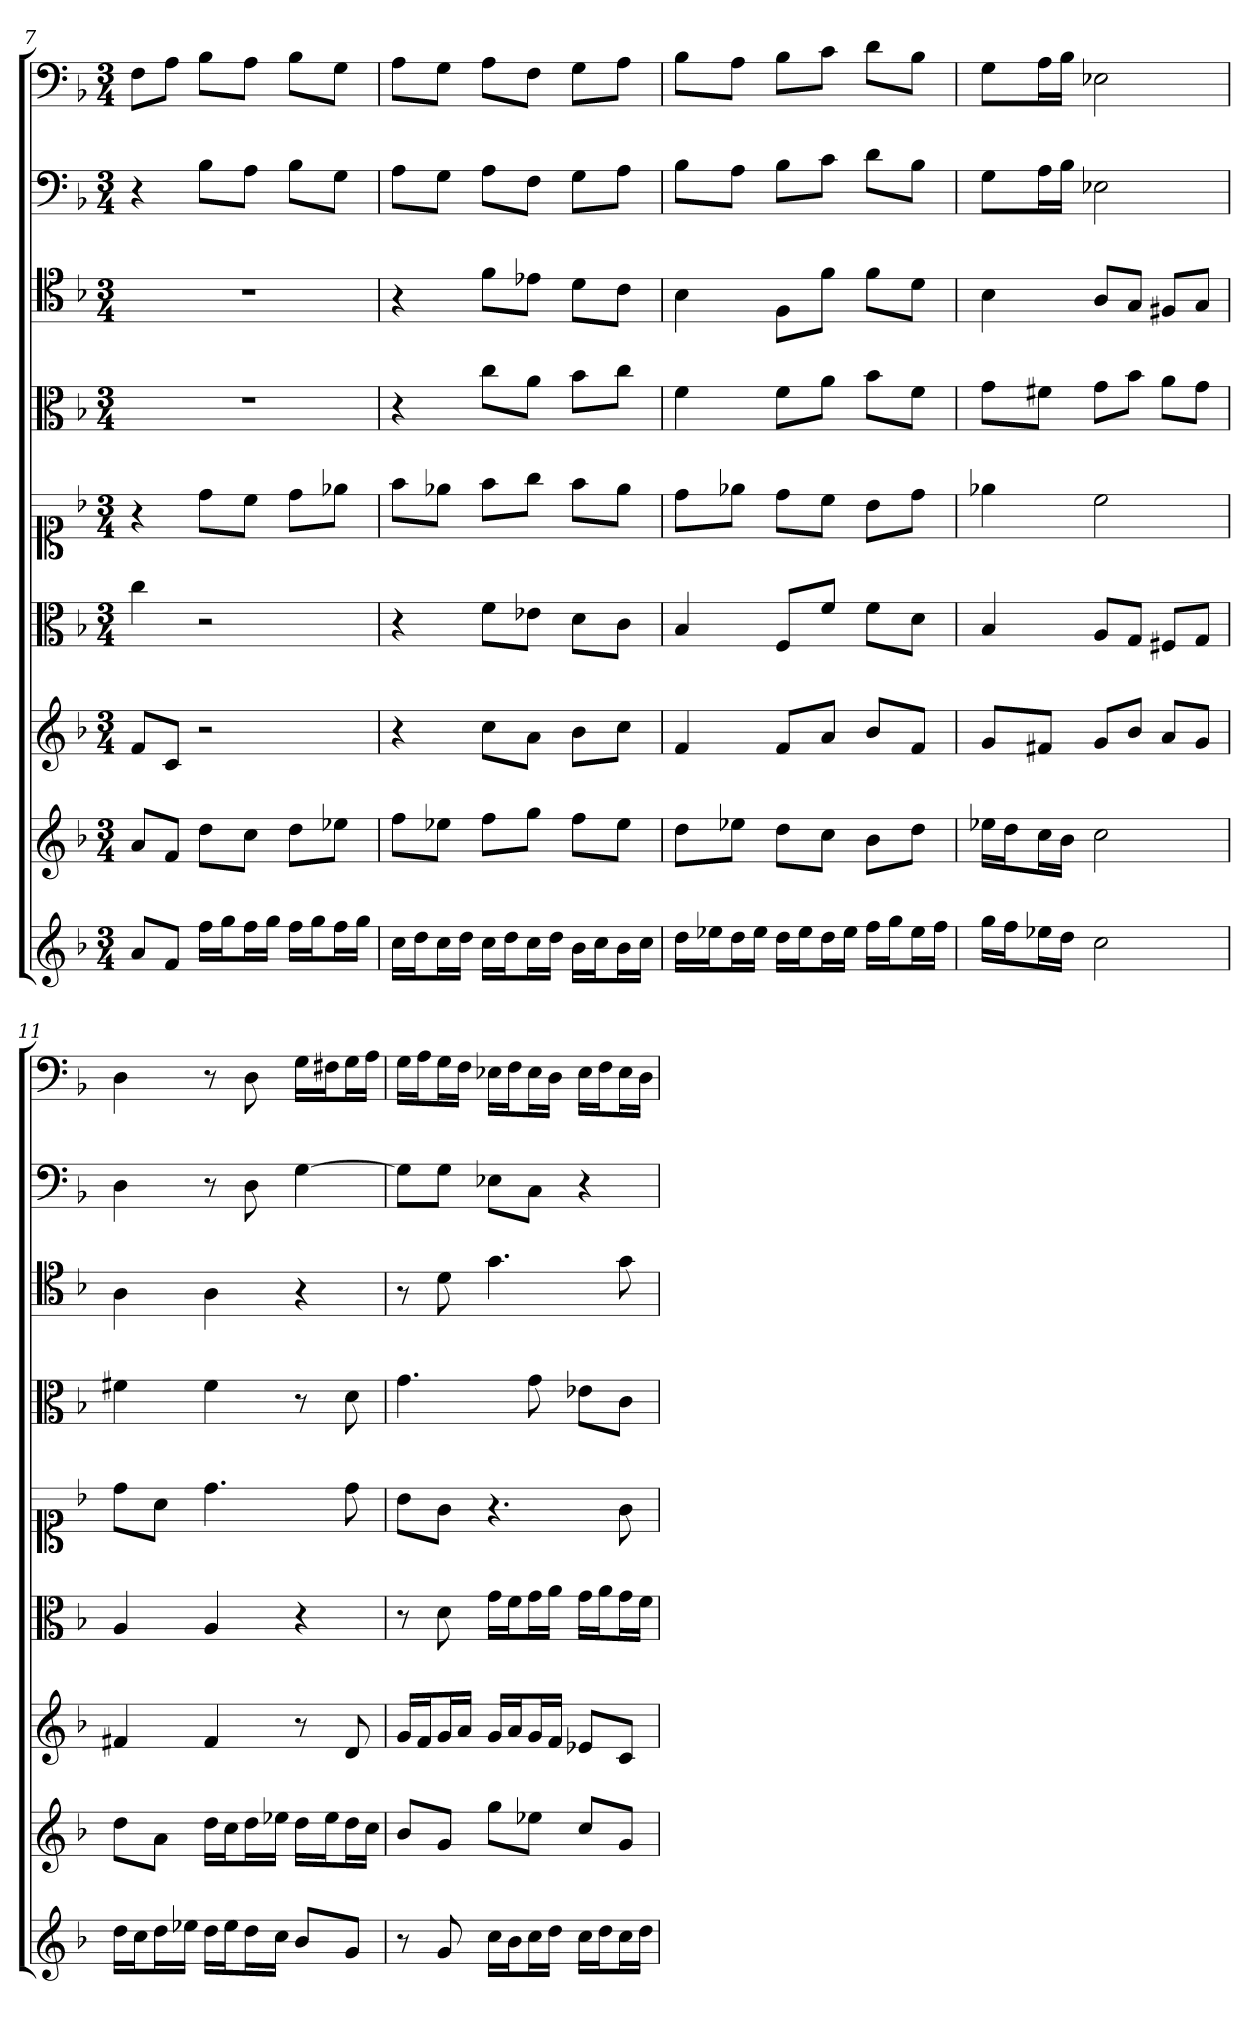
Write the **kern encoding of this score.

**kern	**kern	**kern	**kern	**kern	**kern	**kern	**kern	**kern
*part9	*part8	*part7	*part6	*part5	*part4	*part3	*part2	*part1
*staff9	*staff8	*staff7	*staff6	*staff5	*staff4	*staff3	*staff2	*staff1
*	*	*	*clefC3	*clefC1	*clefC3	*clefC4	*clefF4	*clefF4
*k[b-]	*k[b-]	*k[b-]	*k[b-]	*k[b-]	*k[b-]	*k[b-]	*k[b-]	*k[b-]
*d:	*d:	*d:	*d:	*d:	*d:	*d:	*d:	*d:
*M3/4	*M3/4	*M3/4	*M3/4	*M3/4	*M3/4	*M3/4	*M3/4	*M3/4
=7	=7	=7	=7	=7	=7	=7	=7	=7
8aL	8aL	8fL	4cc	4r	2.r	2.r	4r	8F\L
8fJ	8fJ	8cJ	.	.	.	.	.	8A\J
16ffLL	8ddL	2r	2r	8dd\L	.	.	8B-\L	8B-\L
16ggJ	.	.	.	.	.	.	.	.
16ffL	8ccJ	.	.	8cc\J	.	.	8A\J	8A\J
16ggJJ	.	.	.	.	.	.	.	.
16ffLL	8ddL	.	.	8dd\L	.	.	8B-\L	8B-\L
16ggJ	.	.	.	.	.	.	.	.
16ffL	8ee-XJ	.	.	8ee-X\J	.	.	8G\J	8G\J
16ggJJ	.	.	.	.	.	.	.	.
=8	=8	=8	=8	=8	=8	=8	=8	=8
16ccLL	8ffL	4r	4r	8ff\L	4r	4r	8A\L	8A\L
16ddJ	.	.	.	.	.	.	.	.
16ccL	8ee-XJ	.	.	8ee-X\J	.	.	8G\J	8G\J
16ddJJ	.	.	.	.	.	.	.	.
16ccLL	8ffL	8ccL	8f\L	8ff\L	8cc\L	8f\L	8A\L	8A\L
16ddJ	.	.	.	.	.	.	.	.
16ccL	8ggJ	8aJ	8e-X\J	8gg\J	8a\J	8e-X\J	8F\J	8F\J
16ddJJ	.	.	.	.	.	.	.	.
16b-LL	8ffL	8b-L	8d\L	8ff\L	8b-\L	8d\L	8G\L	8G\L
16ccJ	.	.	.	.	.	.	.	.
16b-L	8ee-J	8ccJ	8c\J	8ee-\J	8cc\J	8c\J	8A\J	8A\J
16ccJJ	.	.	.	.	.	.	.	.
=9	=9	=9	=9	=9	=9	=9	=9	=9
16ddLL	8ddL	4f	4B-	8dd\L	4f	4B-	8B-\L	8B-\L
16ee-XJ	.	.	.	.	.	.	.	.
16ddL	8ee-XJ	.	.	8ee-X\J	.	.	8A\J	8A\J
16ee-JJ	.	.	.	.	.	.	.	.
16ddLL	8ddL	8fL	8F/L	8dd\L	8f\L	8F\L	8B-\L	8B-\L
16ee-J	.	.	.	.	.	.	.	.
16ddL	8ccJ	8aJ	8f/J	8cc\J	8a\J	8f\J	8c\J	8c\J
16ee-JJ	.	.	.	.	.	.	.	.
16ffLL	8b-L	8b-L	8f\L	8b-\L	8b-\L	8f\L	8d\L	8d\L
16ggJ	.	.	.	.	.	.	.	.
16ee-L	8ddJ	8fJ	8d\J	8dd\J	8f\J	8d\J	8B-\J	8B-\J
16ffJJ	.	.	.	.	.	.	.	.
=10	=10	=10	=10	=10	=10	=10	=10	=10
16ggLL	16ee-XLL	8gL	4B-	4ee-X	8g\L	4B-	8G\L	8G\L
16ffJ	16ddJ	.	.	.	.	.	.	.
16ee-XL	16ccL	8f#XJ	.	.	8f#X\J	.	16A\L	16A\L
16ddJJ	16b-JJ	.	.	.	.	.	16B-\JJ	16B-\JJ
2cc	2cc	8gL	8A/L	2cc	8g\L	8A/L	2E-X	2E-X
.	.	8b-J	8G/J	.	8b-\J	8G/J	.	.
.	.	8aL	8F#X/L	.	8a\L	8F#X/L	.	.
.	.	8gJ	8G/J	.	8g\J	8G/J	.	.
=11	=11	=11	=11	=11	=11	=11	=11	=11
16ddLL	8ddL	4f#X	4A	8dd\L	4f#X	4A	4D	4D
16ccJ	.	.	.	.	.	.	.	.
16ddL	8aJ	.	.	8a\J	.	.	.	.
16ee-XJJ	.	.	.	.	.	.	.	.
16ddLL	16ddLL	4f#	4A	4.dd	4f#	4A	8r	8r
16ee-J	16ccJ	.	.	.	.	.	.	.
16ddL	16ddL	.	.	.	.	.	8D	8D
16ccJJ	16ee-XJJ	.	.	.	.	.	.	.
8b-L	16ddLL	8r	4r	.	8r	4r	[4G	16G\LL
.	16ee-J	.	.	.	.	.	.	16F#X\J
8gJ	16ddL	8d	.	8dd	8d	.	.	16G\L
.	16ccJJ	.	.	.	.	.	.	16A\JJ
=12	=12	=12	=12	=12	=12	=12	=12	=12
8r	8b-L	16gLL	8r	8b-\L	4.g	8r	8G\L]	16G\LL
.	.	16fJ	.	.	.	.	.	16A\J
8g	8gJ	16gL	8d	8g\J	.	8d	8G\J	16G\L
.	.	16aJJ	.	.	.	.	.	16F\JJ
16ccLL	8ggL	16gLL	16g\LL	4.r	.	4.g	8E-X\L	16E-X\LL
16b-J	.	16aJ	16f\J	.	.	.	.	16F\J
16ccL	8ee-XJ	16gL	16g\L	.	8g	.	8C\J	16E-\L
16ddJJ	.	16fJJ	16a\JJ	.	.	.	.	16D\JJ
16ccLL	8ccL	8e-XL	16g\LL	.	8e-X\L	.	4r	16E-\LL
16ddJ	.	.	16a\J	.	.	.	.	16F\J
16ccL	8gJ	8cJ	16g\L	8g	8c\J	8g	.	16E-\L
16ddJJ	.	.	16f\JJ	.	.	.	.	16D\JJ
=	=	=	=	=	=	=	=	=
*-	*-	*-	*-	*-	*-	*-	*-	*-
